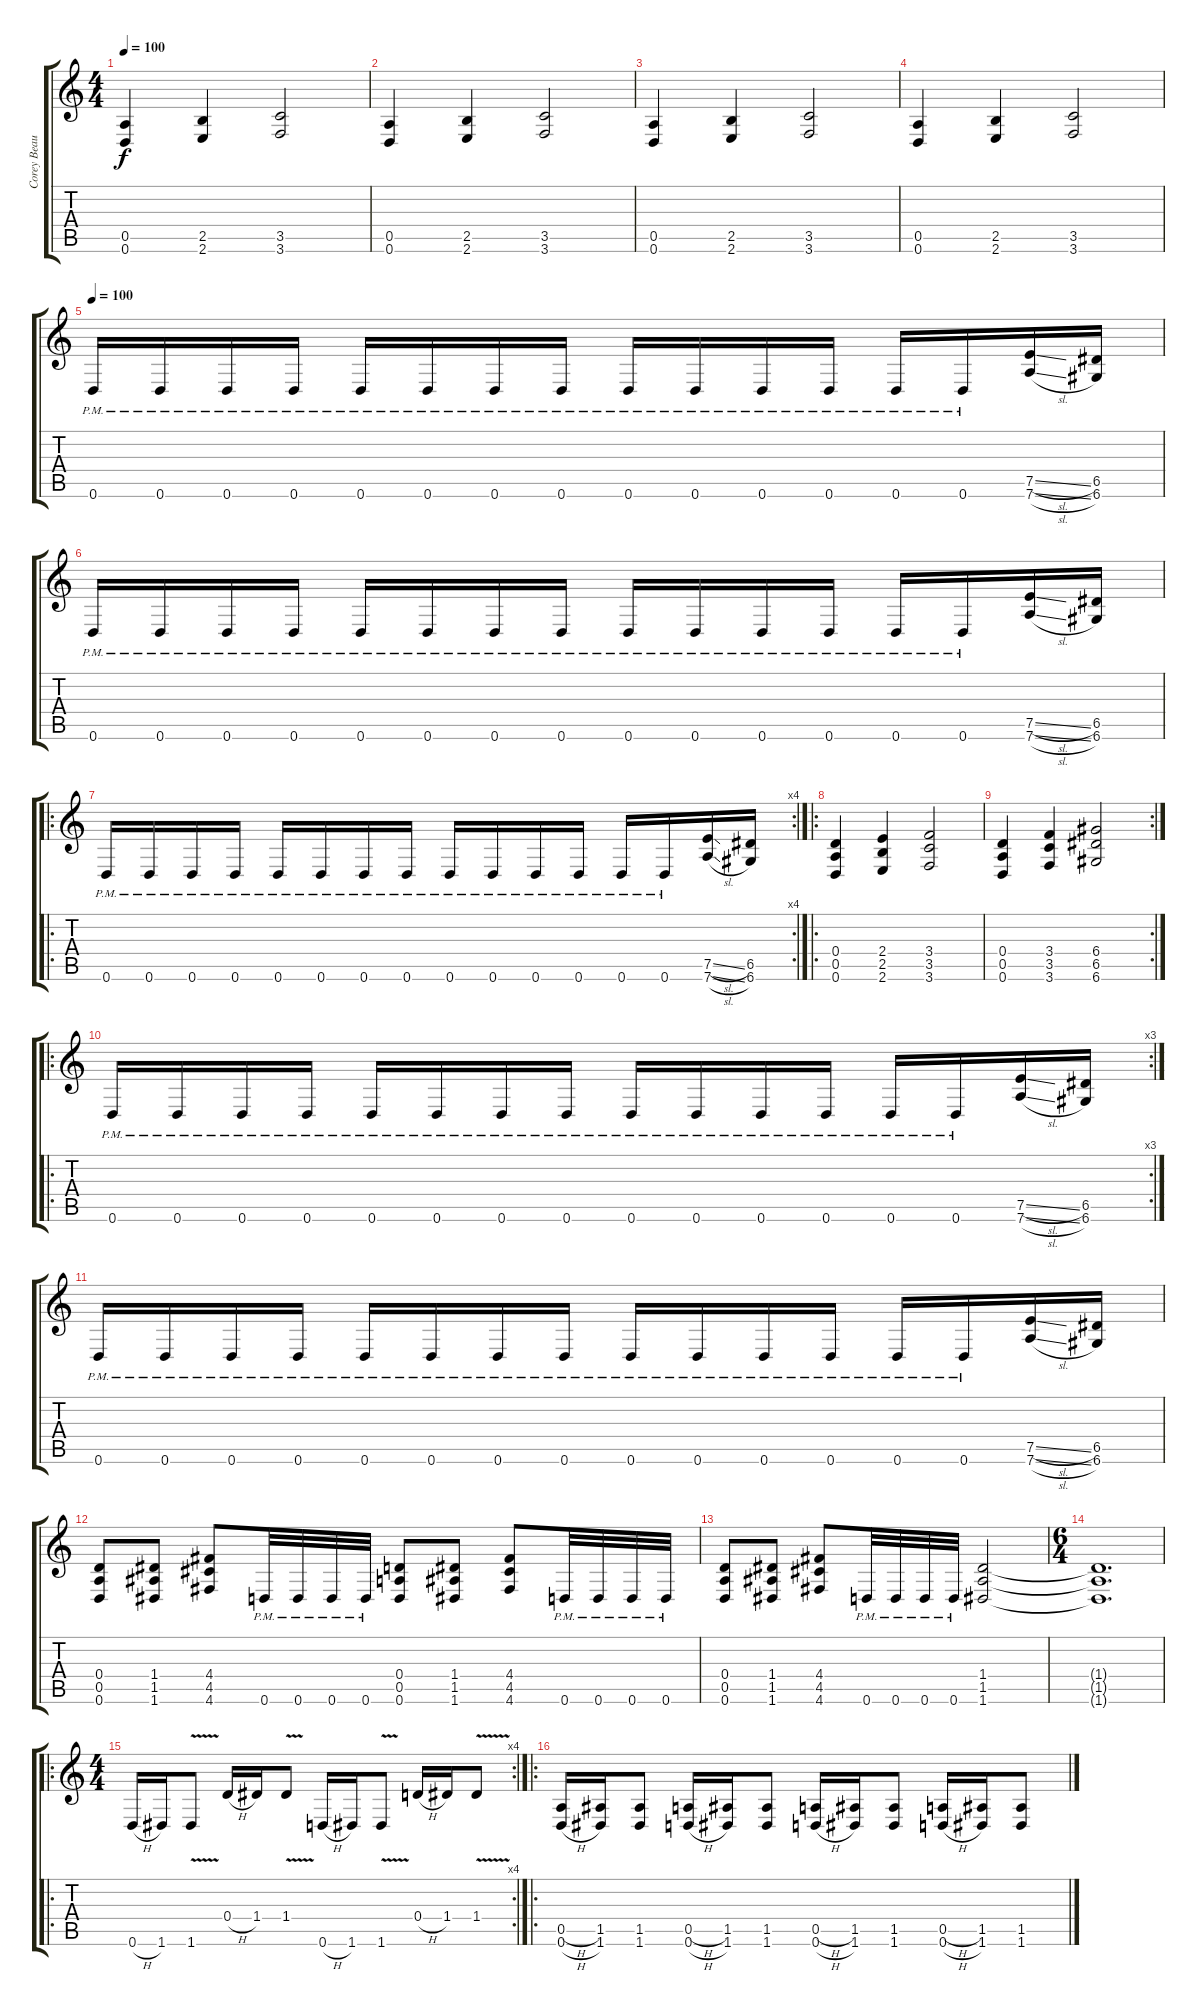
\track ("Corey Beaulieu" "Corey Beau") {instrument distortionguitar}
\staff {score tabs}
\tuning (E4 B3 G3 D3 A2 D2) {hide}
\ts (4 4)
\tempo 100
\tempo 65
\tempo 100
\clef g2
\ks c
(0.5 0.6).4{dy f instrument distortionguitar} (2.5 2.6).4 (3.5 3.6).2 |
(0.5 0.6).4 (2.5 2.6).4 (3.5 3.6).2 |
(0.5 0.6).4 (2.5 2.6).4 (3.5 3.6).2 |
(0.5 0.6).4 (2.5 2.6).4 (3.5 3.6).2 |
\tempo 100
0.6{pm}.16 0.6{pm}.16 0.6{pm}.16 0.6{pm}.16 0.6{pm}.16 0.6{pm}.16 0.6{pm}.16 0.6{pm}.16 0.6{pm}.16 0.6{pm}.16 0.6{pm}.16 0.6{pm}.16 0.6{pm}.16 0.6{pm}.16 (7.5{sl} 7.6{sl}).16 (6.5 6.6).16 |
0.6{pm}.16 0.6{pm}.16 0.6{pm}.16 0.6{pm}.16 0.6{pm}.16 0.6{pm}.16 0.6{pm}.16 0.6{pm}.16 0.6{pm}.16 0.6{pm}.16 0.6{pm}.16 0.6{pm}.16 0.6{pm}.16 0.6{pm}.16 (7.5{sl} 7.6{sl}).16 (6.5 6.6).16 |
\ro
\rc 4
0.6{pm}.16 0.6{pm}.16 0.6{pm}.16 0.6{pm}.16 0.6{pm}.16 0.6{pm}.16 0.6{pm}.16 0.6{pm}.16 0.6{pm}.16 0.6{pm}.16 0.6{pm}.16 0.6{pm}.16 0.6{pm}.16 0.6{pm}.16 (7.5{sl} 7.6{sl}).16 (6.5 6.6).16 |
\ro
(0.4 0.5 0.6).4 (2.4 2.5 2.6).4 (3.4 3.5 3.6).2 |
\rc 2
(0.4 0.5 0.6).4 (3.4 3.5 3.6).4 (6.4 6.5 6.6).2 |
\ro
\rc 3
0.6{pm}.16 0.6{pm}.16 0.6{pm}.16 0.6{pm}.16 0.6{pm}.16 0.6{pm}.16 0.6{pm}.16 0.6{pm}.16 0.6{pm}.16 0.6{pm}.16 0.6{pm}.16 0.6{pm}.16 0.6{pm}.16 0.6{pm}.16 (7.5{sl} 7.6{sl}).16 (6.5 6.6).16 |
0.6{pm}.16 0.6{pm}.16 0.6{pm}.16 0.6{pm}.16 0.6{pm}.16 0.6{pm}.16 0.6{pm}.16 0.6{pm}.16 0.6{pm}.16 0.6{pm}.16 0.6{pm}.16 0.6{pm}.16 0.6{pm}.16 0.6{pm}.16 (7.5{sl} 7.6{sl}).16 (6.5 6.6).16 |
(0.4 0.5 0.6).8 (1.4 1.5 1.6).8 (4.4 4.5 4.6).8 0.6{pm}.32 0.6{pm}.32 0.6{pm}.32 0.6{pm}.32 (0.4 0.5 0.6).8 (1.4 1.5 1.6).8 (4.4 4.5 4.6).8 0.6{pm}.32 0.6{pm}.32 0.6{pm}.32 0.6{pm}.32 |
(0.4 0.5 0.6).8 (1.4 1.5 1.6).8 (4.4 4.5 4.6).8 0.6{pm}.32 0.6{pm}.32 0.6{pm}.32 0.6{pm}.32 (1.4 1.5 1.6).2 |
\ts (6 4)
(1.4{t} 1.5{t} 1.6{t}).1{d} |
\ro
\rc 4
\ts (4 4)
0.6{h}.16 1.6.16 1.6{v}.8 0.4{h}.16 1.4.16 1.4{v}.8 0.6{h}.16 1.6.16 1.6{v}.8 0.4{h}.16 1.4.16 1.4{v}.8 |
\ro
(0.5{h} 0.6{h}).16 (1.5 1.6).16 (1.5 1.6).8 (0.5{h} 0.6{h}).16 (1.5 1.6).16 (1.5 1.6).8 (0.5{h} 0.6{h}).16 (1.5 1.6).16 (1.5 1.6).8 (0.5{h} 0.6{h}).16 (1.5 1.6).16 (1.5 1.6).8
